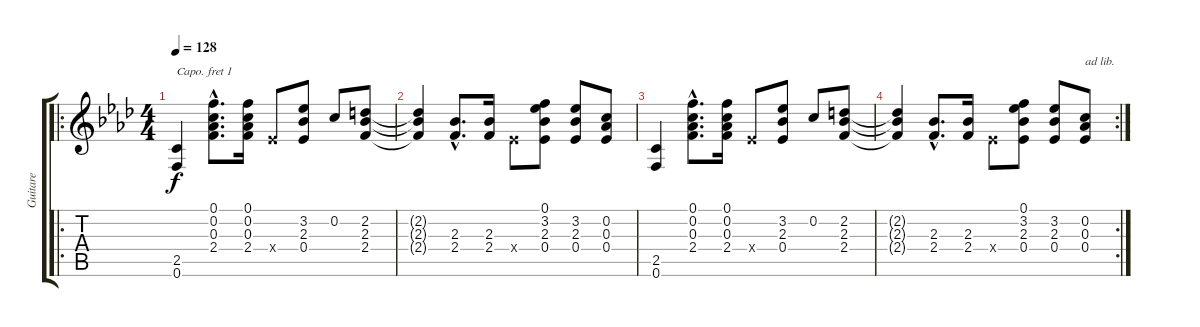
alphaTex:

\track ("Guitare" "Guitare") {instrument electricguitarjazz}
\staff {score tabs}
\capo 1
\tuning (E4 B3 G3 D3 A2 E2) {hide}
\ro
\ts (4 4)
\tempo 128
\clef g2
\ks ab
(2.5 0.6).4{dy f} (0.1{hac} 0.2{hac} 0.3{hac} 2.4{hac}).8{d} (0.1 0.2 0.3 2.4).16 0.4{x}.8 (3.2 2.3 0.4).8 0.2.8 (2.2 2.3 2.4).8 |
(2.2{t} 2.3{t} 2.4{t}).4 (2.3{hac} 2.4{hac}).8{d} (2.3 2.4).16 0.4{x}.8 (0.1 3.2 2.3 0.4).8 (3.2 2.3 0.4).8 (0.2 0.3 0.4).8 |
(2.5 0.6).4 (0.1{hac} 0.2{hac} 0.3{hac} 2.4{hac}).8{d} (0.1 0.2 0.3 2.4).16 0.4{x}.8 (3.2 2.3 0.4).8 0.2.8 (2.2 2.3 2.4).8 |
\rc 2
(2.2{t} 2.3{t} 2.4{t}).4 (2.3{hac} 2.4{hac}).8{d} (2.3 2.4).16 0.4{x}.8 (0.1 3.2 2.3 0.4).8 (3.2 2.3 0.4).8 (0.2 0.3 0.4).8{txt "ad lib."}
